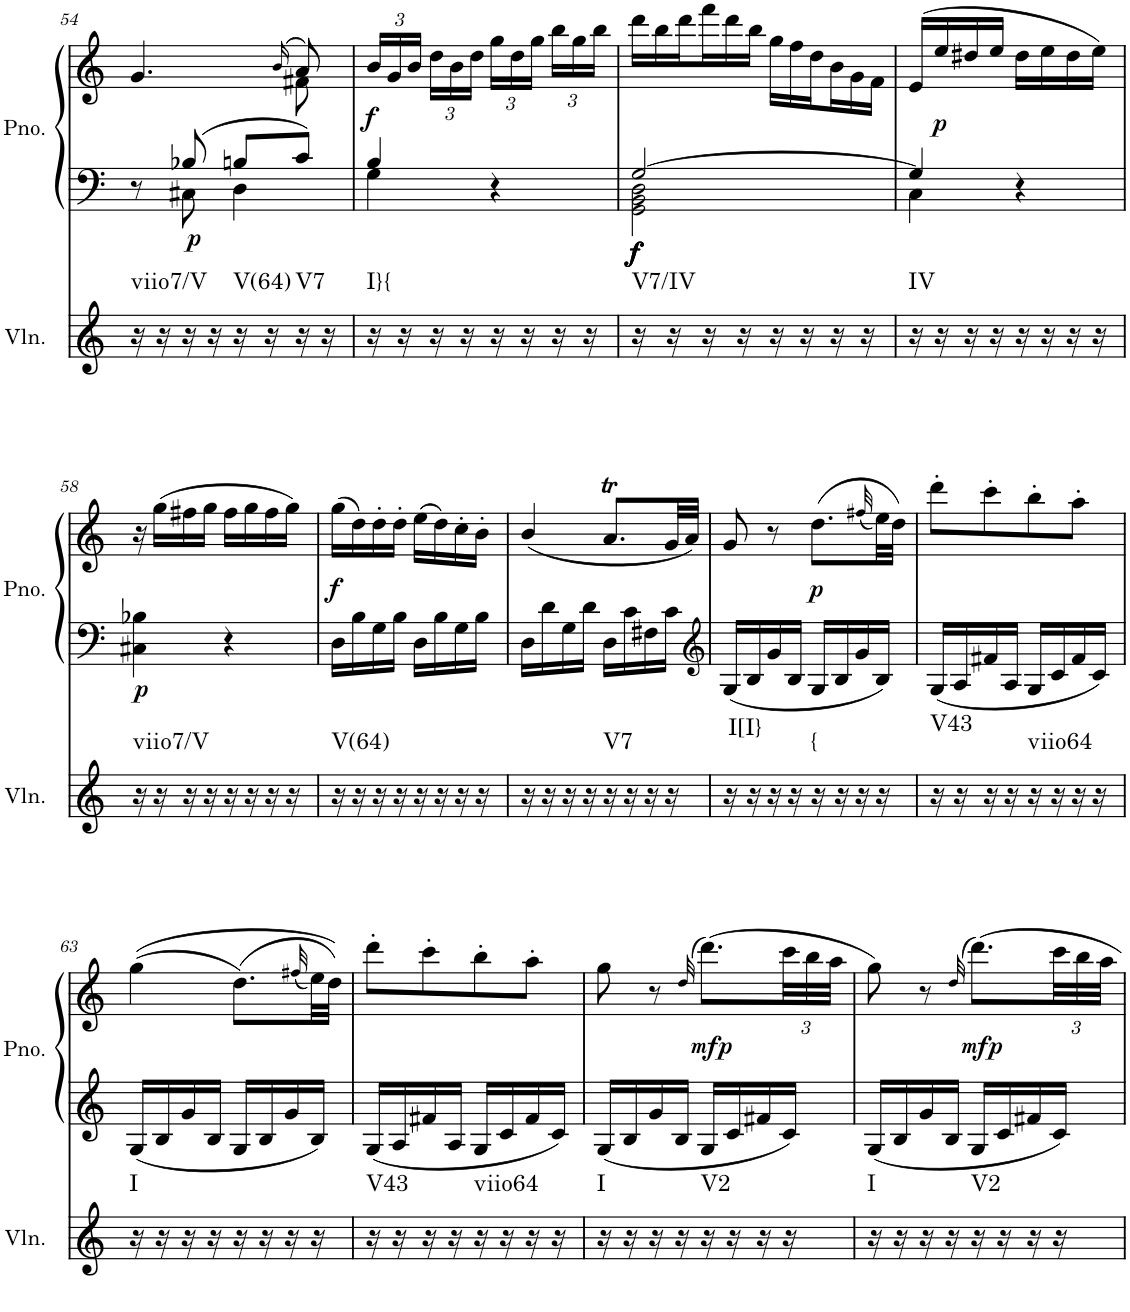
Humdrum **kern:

**kern	**harte	**kern	**kern	**dynam
*part2	*part2	*part1	*part1	*part1
*staff3	*	*staff2	*staff1	*staff1/2
*I"Violin	*	*I"Piano, Piano right	*	*
*I'Vln.	*	*I'Pno.	*	*
!!LO:PB:g=z
*clefG2	*	*clefF4	*clefG2	*
*k[]	*	*k[]	*k[]	*
*M2/4	*	*M2/4	*M2/4	*
=54	=54	=54	=54	=54
*	*	*^	*^	*
!	!LO:H:kt=viio7/V	!	!	!	!	!
16r	N	8r	8ryy	4.g/	4.ryy	.
16r	.	.	.	.	.	.
!	!	!	!	!	!	!LO:DY:b=2
16r	.	8B-X/	8C#X\	.	.	p
16r	.	.	.	.	.	.
!	!LO:H:kt=V(64)	!	!	!	!	!
16r	N	8Bn/L	4D\	.	.	.
16r	.	.	.	.	.	.
.	.	.	.	(>16qb/	.	.
!	!LO:H:kt=V7	!	!	!	!	!
16r	N	8c/J	.	8a/)	8f#X\	.
16r	.	.	.	.	.	.
*	*	*	*	*v	*v	*
=55	=55	=55	=55	=55	=55
*	*	*	*	*Xbrackettup	*
!	!LO:H:kt=I}{	!	!	!	!LO:DY:b
16r	N	4B/	4G\	24b/LL	f
.	.	.	.	24g/	.
16r	.	.	.	.	.
.	.	.	.	24b/JJ	.
16r	.	.	.	24dd\LL	.
.	.	.	.	24b\	.
16r	.	.	.	.	.
.	.	.	.	24dd\JJ	.
16r	.	4r	4ryy	24gg\LL	.
.	.	.	.	24dd\	.
16r	.	.	.	.	.
.	.	.	.	24gg\JJ	.
16r	.	.	.	24bb\LL	.
.	.	.	.	24gg\	.
16r	.	.	.	.	.
.	.	.	.	24bb\JJ	.
=56	=56	=56	=56	=56	=56
*	*	*	*	*Xtuplet	*
!	!	!	!	!	!LO:DY:b=2
!	!	!	!	!	!LO:DY:n=1:b=2
!	!	!	!	!	!LO:DY:n=2:b=2
!	!LO:H:kt=V7/IV	!	!	!	!LO:DY:n=3:b=2
16r	N	[2G/	2GG\ 2BB\ 2D\	24ddd\LL	f f f f
.	.	.	.	24bb\	.
16r	.	.	.	.	.
.	.	.	.	24ddd\	.
16r	.	.	.	24fff\	.
.	.	.	.	24ddd\	.
16r	.	.	.	.	.
.	.	.	.	24bb\JJ	.
16r	.	.	.	24gg\LL	.
.	.	.	.	24ff\	.
16r	.	.	.	.	.
.	.	.	.	24dd\	.
16r	.	.	.	24b\	.
.	.	.	.	24g\	.
16r	.	.	.	.	.
.	.	.	.	24f\JJ	.
=57	=57	=57	=57	=57	=57
!	!LO:H:kt=IV	!	!	!	!
16r	N	4G/]	4C\	(16e/LL	.
!	!	!	!	!	!LO:DY:b
16r	.	.	.	16ee/	p
16r	.	.	.	16dd#X/	.
16r	.	.	.	16ee/JJ	.
16r	.	4r	4ryy	16dd#\LL	.
16r	.	.	.	16ee\	.
16r	.	.	.	16dd#\	.
16r	.	.	.	16ee\JJ)	.
*	*	*v	*v	*	*
!!LO:LB:g=z
=58	=58	=58	=58	=58
!	!LO:H:kt=viio7/V	!	!	!LO:DY:b=2
16r	N	4C#X\ 4B-X\	16r	p
16r	.	.	(16gg\LL	.
16r	.	.	16ff#X\	.
16r	.	.	16gg\JJ	.
16r	.	4r	16ff#\LL	.
16r	.	.	16gg\	.
16r	.	.	16ff#\	.
16r	.	.	16gg\JJ)	.
=59	=59	=59	=59	=59
!	!LO:H:kt=V(64)	!	!	!LO:DY:b
16r	N	16D\LL	(16gg\LL	f
16r	.	16B\	16dd\)	.
16r	.	16G\	16dd'\	.
16r	.	16B\JJ	16dd'\JJ	.
16r	.	16D\LL	(16ee\LL	.
16r	.	16B\	16dd\)	.
16r	.	16G\	16cc'\	.
16r	.	16B\JJ	16b'\JJ	.
=60	=60	=60	=60	=60
16r	.	16D\LL	(4b/	.
16r	.	16d\	.	.
16r	.	16G\	.	.
16r	.	16d\JJ	.	.
!	!LO:H:kt=V7	!	!	!
16r	N	16D\LL	8.aT/L	.
16r	.	16c\	.	.
16r	.	16F#X\	.	.
16r	.	16c\JJ	32g/LL	.
.	.	.	32a/JJJ)	.
=61	=61	=61	=61	=61
*	*	*clefG2	*	*
!	!LO:H:kt=I[I}	!	!	!
16r	N	16G/LL	8g/	.
16r	.	16B/	.	.
16r	.	16g/	8r	.
16r	.	16B/JJ	.	.
!	!LO:H:kt={	!	!	!LO:DY:b
16r	N	16G/LL	(8.dd\L	p
16r	.	16B/	.	.
16r	.	16g/	.	.
.	.	.	(32qff#X/	.
16r	.	16B/JJ	32ee\LL)	.
.	.	.	32dd\JJJ)	.
=62	=62	=62	=62	=62
!	!LO:H:kt=V43	!	!	!
16r	N	16G/LL	8ddd'\L	.
16r	.	16A/	.	.
16r	.	16f#X/	8ccc'\	.
16r	.	16A/JJ	.	.
!	!LO:H:kt=viio64	!	!	!
16r	N	16G/LL	8bb'\	.
16r	.	16c/	.	.
16r	.	16f#/	8aa'\J	.
16r	.	16c/JJ	.	.
!!LO:LB:g=z
=63	=63	=63	=63	=63
!	!LO:H:kt=I	!	!	!
16r	N	16G/LL	((4gg\	.
16r	.	16B/	.	.
16r	.	16g/	.	.
16r	.	16B/JJ	.	.
16r	.	16G/LL	(8.dd\L)	.
16r	.	16B/	.	.
16r	.	16g/	.	.
.	.	.	(32qff#X/	.
16r	.	16B/JJ	32ee\LL)	.
.	.	.	32dd\JJJ))	.
=64	=64	=64	=64	=64
!	!LO:H:kt=V43	!	!	!
16r	N	16G/LL	8ddd'\L	.
16r	.	16A/	.	.
16r	.	16f#X/	8ccc'\	.
16r	.	16A/JJ	.	.
!	!LO:H:kt=viio64	!	!	!
16r	N	16G/LL	8bb'\	.
16r	.	16c/	.	.
16r	.	16f#/	8aa'\J	.
16r	.	16c/JJ	.	.
=65	=65	=65	=65	=65
!	!LO:H:kt=I	!	!	!
16r	N	16G/LL	8gg\	.
16r	.	16B/	.	.
16r	.	16g/	8r	.
16r	.	16B/JJ	.	.
.	.	.	(>32qdd/	.
!	!	!	!	!LO:DY:b
!	!LO:H:kt=V2	!	!	!LO:DY:n=1:b
16r	N	16G/LL	(8.ddd\L)	other-dynamics fp
16r	.	16c/	.	.
16r	.	16f#X/	.	.
*	*	*	*tuplet	*
16r	.	16c/JJ	48ccc\LL	.
.	.	.	48bb\	.
.	.	.	48aa\JJJ	.
=66	=66	=66	=66	=66
!	!LO:H:kt=I	!	!	!
16r	N	16G/LL	8gg\)	.
16r	.	16B/	.	.
16r	.	16g/	8r	.
16r	.	16B/JJ	.	.
.	.	.	(>32qdd/	.
!	!	!	!	!LO:DY:b
!	!LO:H:kt=V2	!	!	!LO:DY:n=1:b
16r	N	16G/LL	8.ddd\L)	other-dynamics fp
16r	.	16c/	.	.
16r	.	16f#X/	.	.
16r	.	16c/JJ	48ccc\LL	.
.	.	.	48bb\	.
.	.	.	48aa\JJJ	.
=	=	=	=	=
*-	*-	*-	*-	*-
